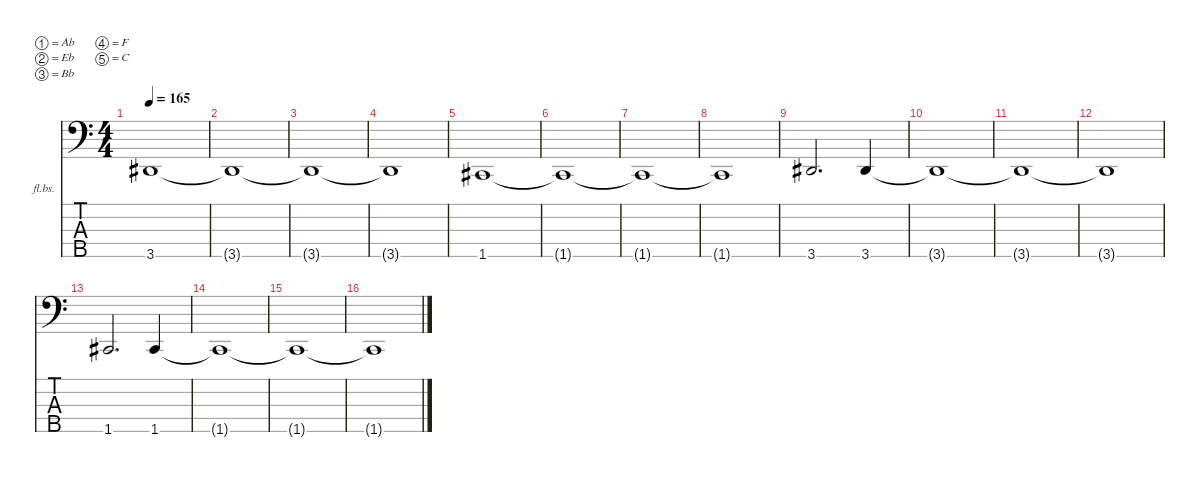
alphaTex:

\defaultSystemsLayout 4
\hideDynamics
\bracketExtendMode nobrackets
\firstSystemTrackNameOrientation horizontal
\otherSystemsTrackNameOrientation horizontal
\track ("John Harder (Bass Guitar)" "fl.bs.") {instrument fretlessbass}
\staff {score tabs}
\tuning (Ab2 Eb2 Bb1 F1 C1)
\ts (4 4)
\tempo 165
\clef f4
\ks c
3.5{acc #}.1{dy f beam Up} |
3.5{t acc #}.1{beam Up} |
3.5{t acc #}.1{beam Up} |
3.5{t acc #}.1{beam Up} |
1.5{acc #}.1{beam Up} |
1.5{t acc #}.1{beam Up} |
1.5{t acc #}.1{beam Up} |
1.5{t acc #}.1{beam Up} |
3.5{acc #}.2{d beam Up} 3.5{acc #}.4{beam Up} |
3.5{t acc #}.1{beam Up} |
3.5{t acc #}.1{beam Up} |
3.5{t acc #}.1{beam Up} |
1.5{acc #}.2{d beam Up} 1.5{acc #}.4{beam Up} |
1.5{t acc #}.1{beam Up} |
1.5{t acc #}.1{beam Up} |
1.5{t acc #}.1{beam Up}
